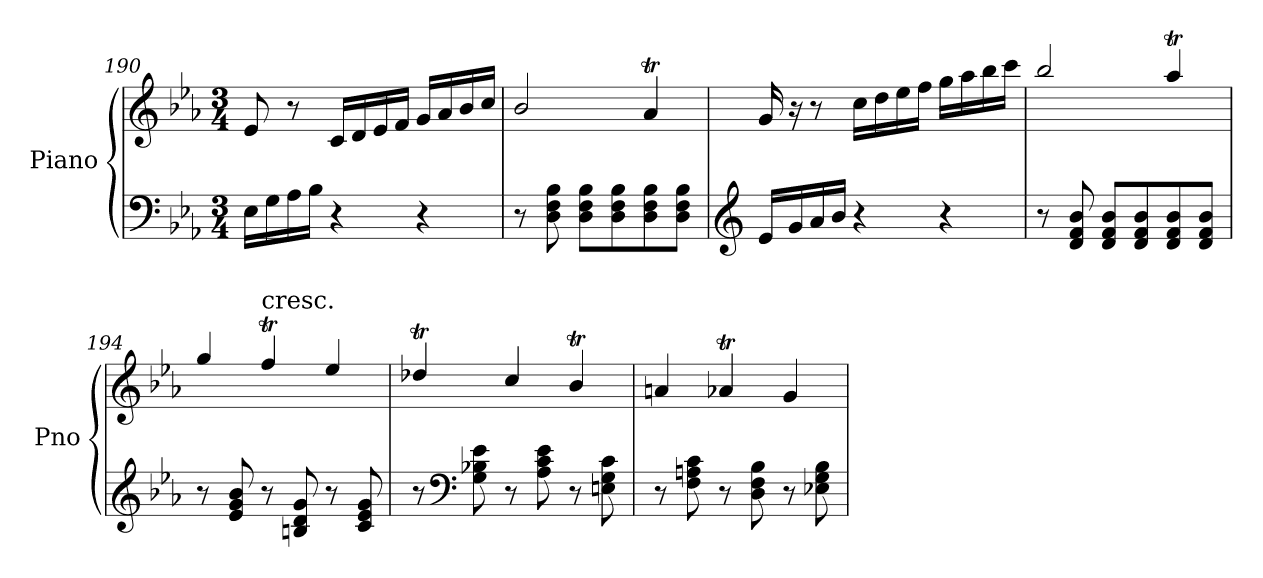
**kern	**kern
*part1	*part1
*staff2	*staff1
*I"Piano	*
*I'Pno	*
!!LO:LB:g=z
*clefF4	*clefG2
*k[b-e-a-]	*k[b-e-a-]
*E-:	*E-:
*M3/4	*M3/4
=190	=190
16E-\LL	8e-/
16G\	.
16A-\	8r
16B-\JJ	.
4r	16c/LL
.	16d/
.	16e-/
.	16f/JJ
4r	16g/LL
.	16a-/
.	16b-/
.	16cc/JJ
=191	=191
8r	2b-/
8D\ 8F\ 8B-\	.
8D\ 8F\ 8B-\L	.
8D\ 8F\ 8B-\	.
8D\ 8F\ 8B-\	4a-T/
8D\ 8F\ 8B-\J	.
=192	=192
*clefG2	*
16e-/LL	16g/
16g/	16r
16a-/	8r
16b-/JJ	.
4r	16cc\LL
.	16dd\
.	16ee-\
.	16ff\JJ
4r	16gg\LL
.	16aa-\
.	16bb-\
.	16ccc\JJ
=193	=193
8r	2bb-/
8d/ 8f/ 8b-/	.
8d/ 8f/ 8b-/L	.
8d/ 8f/ 8b-/	.
8d/ 8f/ 8b-/	4aa-T/
8d/ 8f/ 8b-/J	.
!!LO:LB:g=z
=194	=194
8r	4gg/
8e-/ 8g/ 8b-/	.
!	!LO:TX:a:t=cresc.
8r	4ffT/
8Bn/ 8d/ 8g/	.
8r	4ee-/
8c/ 8e-/ 8g/	.
=195	=195
8r	4dd-XT/
*clefF4	*
8G\ 8B-X\ 8e-\	.
8r	4cc/
8A-\ 8c\ 8e-\	.
8r	4b-T/
8En\ 8G\ 8c\	.
=196	=196
8r	4an/
8F\ 8An\ 8c\	.
8r	4a-XT/
8D\ 8F\ 8B-\	.
8r	4g/
8E-X\ 8G\ 8B-\	.
=	=
*-	*-
